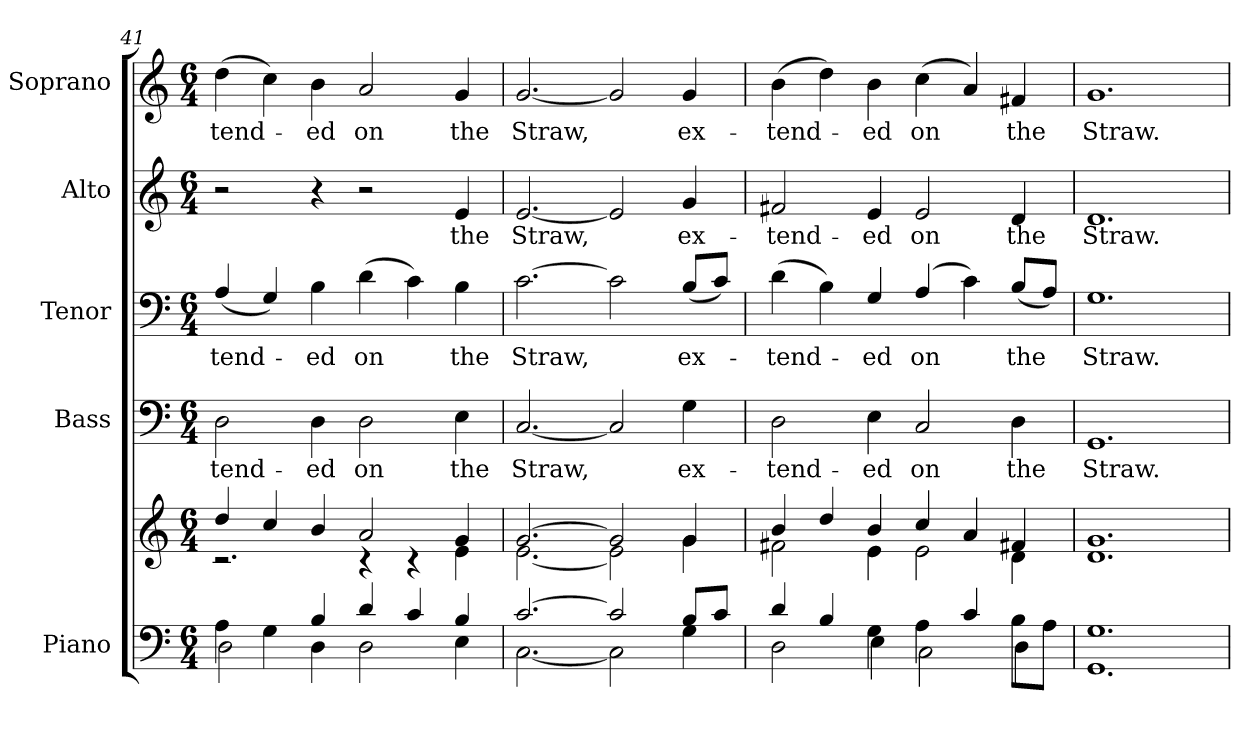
**kern	**kern	**kern	**text	**kern	**text	**kern	**text	**kern	**text
*part5	*part5	*part4	*part4	*part3	*part3	*part2	*part2	*part1	*part1
*staff6	*staff5	*staff4	*staff4	*staff3	*staff3	*staff2	*staff2	*staff1	*staff1
*I"Piano	*	*I"Bass	*	*I"Tenor	*	*I"Alto	*	*I"Soprano	*
*I'Pno.	*	*I'B.	*	*I'T.	*	*I'A.	*	*I'S.	*
*clefF4	*clefG2	*clefF4	*	*clefF4	*	*clefG2	*	*clefG2	*
*k[]	*k[]	*k[]	*	*k[]	*	*k[]	*	*k[]	*
*C:	*C:	*C:	*	*C:	*	*C:	*	*C:	*
*M6/4	*M6/4	*M6/4	*	*M6/4	*	*M6/4	*	*M6/4	*
=41	=41	=41	=41	=41	=41	=41	=41	=41	=41
*^	*^	*	*	*	*	*	*	*	*
!	!	!	!	!	!LO:LY:b:color=#000000	!	!	!	!	!	!
!	!	!	!	!	!	!	!LO:LY:b:color=#000000	!	!	!	!
!	!	!	!	!	!	!	!	!	!	!	!LO:LY:b:color=#000000
4Ai\	2Di\	4ddi/	2.r	2Di\	-tend-	(4Ai/	-tend-	2r	.	(4ddi\	-tend-
4Gi\	.	4cci/	.	.	.	4Gi/)	.	.	.	4cci\)	.
!	!	!	!	!	!LO:LY:b:color=#000000	!	!	!	!	!	!
!	!	!	!	!	!	!	!LO:LY:b:color=#000000	!	!	!	!
!	!	!	!	!	!	!	!	!	!	!	!LO:LY:b:color=#000000
4Bi/	4Di\	4bi/	.	4Di\	-ed	4Bi\	-ed	4r	.	4bi\	-ed
!	!	!	!	!	!LO:LY:b:color=#000000	!	!	!	!	!	!
!	!	!	!	!	!	!	!LO:LY:b:color=#000000	!	!	!	!
!	!	!	!	!	!	!	!	!	!	!	!LO:LY:b:color=#000000
4di/	2Di\	2ai/	4r	2Di\	on	(4di\	on	2r	.	2ai/	on
4ci/	.	.	4r	.	.	4ci\)	.	.	.	.	.
!	!	!	!	!	!LO:LY:b:color=#000000	!	!	!	!	!	!
!	!	!	!	!	!	!	!LO:LY:b:color=#000000	!	!	!	!
!	!	!	!	!	!	!	!	!	!LO:LY:b:color=#000000	!	!
!	!	!	!	!	!	!	!	!	!	!	!LO:LY:b:color=#000000
4Bi/	4Ei\	4gi/	4ei\	4Ei\	the	4Bi\	the	4ei/	the	4gi/	the
=42	=42	=42	=42	=42	=42	=42	=42	=42	=42	=42	=42
!	!	!	!	!	!LO:LY:b:color=#000000	!	!	!	!	!	!
!	!	!	!	!	!	!	!LO:LY:b:color=#000000	!	!	!	!
!	!	!	!	!	!	!	!	!	!LO:LY:b:color=#000000	!	!
!	!	!	!	!	!	!	!	!	!	!	!LO:LY:b:color=#000000
[>2.ci/	[<2.Ci\	[>2.gi/	[<2.ei\	[<2.Ci/	Straw,	[>2.ci\	Straw,	[<2.ei/	Straw,	[<2.gi/	Straw,
2ci/]	2Ci\]	2gi/]	2ei\]	2Ci/]	.	2ci\]	.	2ei/]	.	2gi/]	.
!	!	!	!	!	!LO:LY:b:color=#000000	!	!	!	!	!	!
!	!	!	!	!	!	!	!LO:LY:b:color=#000000	!	!	!	!
!	!	!	!	!	!	!	!	!	!LO:LY:b:color=#000000	!	!
!	!	!	!	!	!	!	!	!	!	!	!LO:LY:b:color=#000000
8Bi/L	4Gi\	4gi/	4gi\	4Gi\	ex-	(8Bi/L	ex-	4gi/	ex-	4gi/	ex-
8ci/J	.	.	.	.	.	8ci/J)	.	.	.	.	.
!!LO:PB:g=z
=43	=43	=43	=43	=43	=43	=43	=43	=43	=43	=43	=43
!	!	!	!	!	!LO:LY:b:color=#000000	!	!	!	!	!	!
!	!	!	!	!	!	!	!LO:LY:b:color=#000000	!	!	!	!
!	!	!	!	!	!	!	!	!	!LO:LY:b:color=#000000	!	!
!	!	!	!	!	!	!	!	!	!	!	!LO:LY:b:color=#000000
4di/	2Di\	4bi/	2f#Xi\	2Di\	-tend-	(4di\	-tend-	2f#Xi/	-tend-	(4bi\	-tend-
4Bi/	.	4ddi/	.	.	.	4Bi\)	.	.	.	4ddi\)	.
!	!	!	!	!	!LO:LY:b:color=#000000	!	!	!	!	!	!
!	!	!	!	!	!	!	!LO:LY:b:color=#000000	!	!	!	!
!	!	!	!	!	!	!	!	!	!LO:LY:b:color=#000000	!	!
!	!	!	!	!	!	!	!	!	!	!	!LO:LY:b:color=#000000
4Gi\	4Ei\	4bi/	4ei\	4Ei\	-ed	4Gi/	-ed	4ei/	-ed	4bi\	-ed
!	!	!	!	!	!LO:LY:b:color=#000000	!	!	!	!	!	!
!	!	!	!	!	!	!	!LO:LY:b:color=#000000	!	!	!	!
!	!	!	!	!	!	!	!	!	!LO:LY:b:color=#000000	!	!
!	!	!	!	!	!	!	!	!	!	!	!LO:LY:b:color=#000000
4Ai\	2Ci\	4cci/	2ei\	2Ci/	on	(4Ai/	on	2ei/	on	(4cci\	on
4ci/	.	4ai/	.	.	.	4ci\)	.	.	.	4ai/)	.
!	!	!	!	!	!LO:LY:b:color=#000000	!	!	!	!	!	!
!	!	!	!	!	!	!	!LO:LY:b:color=#000000	!	!	!	!
!	!	!	!	!	!	!	!	!	!LO:LY:b:color=#000000	!	!
!	!	!	!	!	!	!	!	!	!	!	!LO:LY:b:color=#000000
8Bi\L	4Di\	4f#Xi/	4di\	4Di\	the	(8Bi/L	the	4di/	the	4f#Xi/	the
8Ai\J	.	.	.	.	.	8Ai/J)	.	.	.	.	.
=44	=44	=44	=44	=44	=44	=44	=44	=44	=44	=44	=44
!	!	!	!	!	!LO:LY:b:color=#000000	!	!	!	!	!	!
!	!	!	!	!	!	!	!LO:LY:b:color=#000000	!	!	!	!
!	!	!	!	!	!	!	!	!	!LO:LY:b:color=#000000	!	!
!	!	!	!	!	!	!	!	!	!	!	!LO:LY:b:color=#000000
1.Gi	1.GGi	1.gi	1.di	1.GGi	Straw.	1.Gi	Straw.	1.di	Straw.	1.gi	Straw.
*v	*v	*	*	*	*	*	*	*	*	*	*
*	*v	*v	*	*	*	*	*	*	*	*
=	=	=	=	=	=	=	=	=	=
*-	*-	*-	*-	*-	*-	*-	*-	*-	*-
